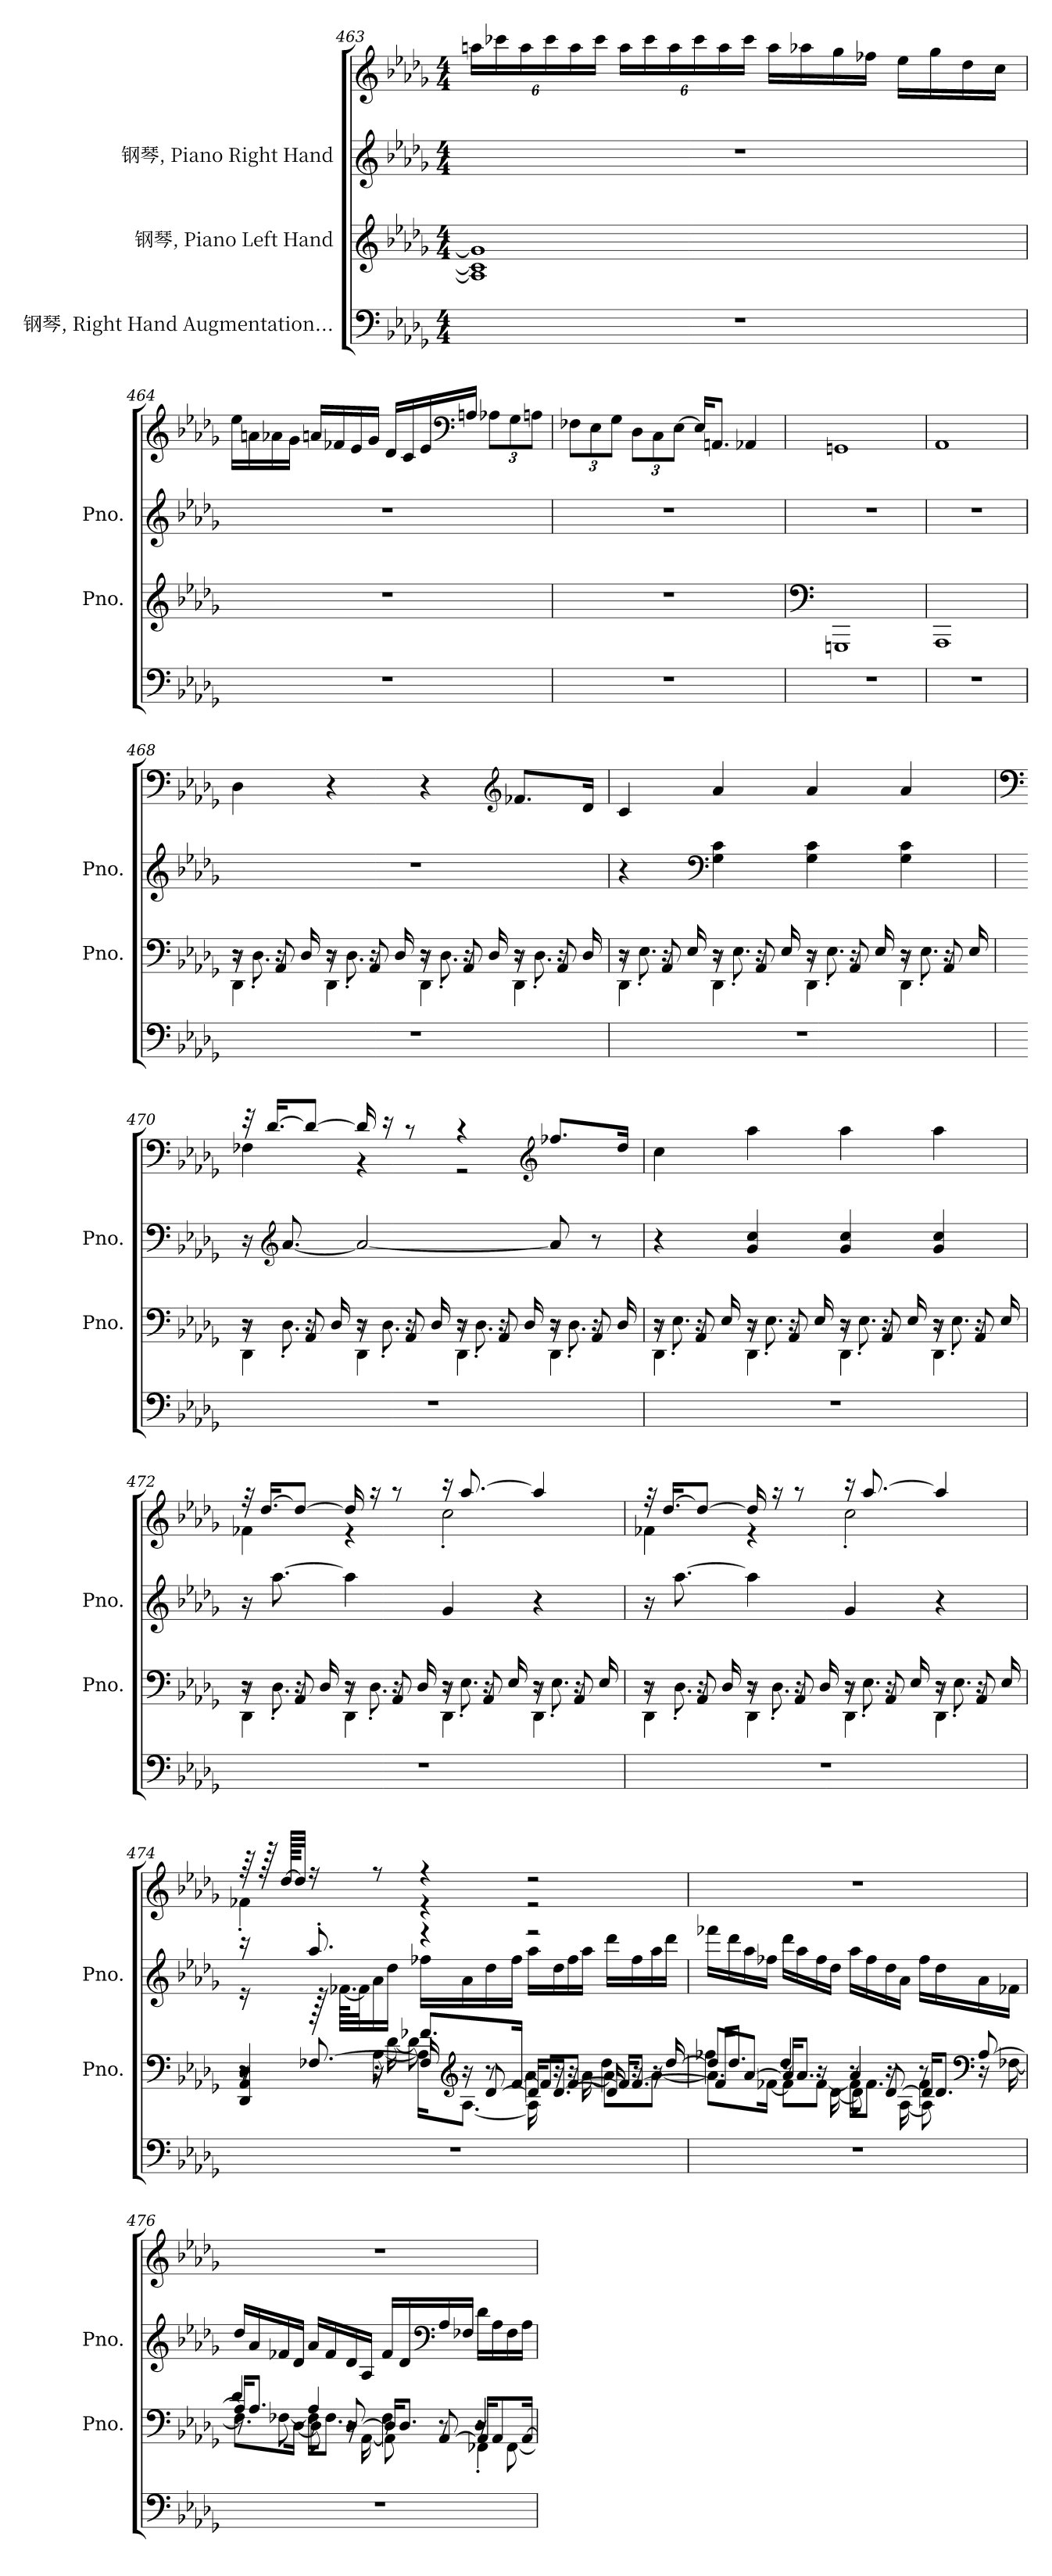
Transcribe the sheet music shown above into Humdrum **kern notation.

**kern	**kern	**kern	**kern
*part3	*part2	*part1	*part1
*staff4	*staff3	*staff2	*staff1
*I"钢琴, Right Hand Augmentation...	*I"钢琴, Piano Left Hand	*I"钢琴, Piano Right Hand	*
*	*I'Pno.	*I'Pno.	*
!!LO:PB:g=z
*clefF4	*clefG2	*clefG2	*clefG2
*k[b-e-a-d-g-]	*k[b-e-a-d-g-]	*k[b-e-a-d-g-]	*k[b-e-a-d-g-]
*M4/4	*M4/4	*M4/4	*M4/4
*	*	*	*Xbrackettup
=463	=463	=463	=463
1r	1A-] 1c] 1g-]	1r	24aan\LL
.	.	.	24ccc-X\
.	.	.	24aa\
.	.	.	24ccc-\
.	.	.	24aa\
.	.	.	24ccc-\JJ
.	.	.	24aa\LL
.	.	.	24ccc-\
.	.	.	24aa\
.	.	.	24ccc-\
.	.	.	24aa\
.	.	.	24ccc-\JJ
.	.	.	16aa\LL
.	.	.	16aa-X\
.	.	.	16gg-\
.	.	.	16ff-X\JJ
.	.	.	16ee-\LL
.	.	.	16gg-\
.	.	.	16dd-\
.	.	.	16cc\JJ
!!LO:LB:g=z
=464	=464	=464	=464
1r	1r	1r	16ee-\LL
.	.	.	16an\
.	.	.	16a-X\
.	.	.	16g-\JJ
.	.	.	16an/LL
.	.	.	16f-X/
.	.	.	16e-/
.	.	.	16g-/JJ
.	.	.	16d-/LL
.	.	.	16c/
.	.	.	16e-/
*	*	*	*clefF4
.	.	.	16An/JJ
.	.	.	12A-X\L
.	.	.	12G-\
.	.	.	12An\J
=465	=465	=465	=465
*	*	*	*MM163
1r	1r	1r	12F-X\L
.	.	.	12E-\
.	.	.	12G-\J
.	.	.	12D-\L
.	.	.	12C\
.	.	.	[12E-\J
.	.	.	16E-/KL]
.	.	.	8.AAn/J
.	.	.	4AA-X/
=466	=466	=466	=466
*	*clefF4	*	*
*	*	*	*MM140
1r	1GGGn	1r	1GGn
=467	=467	=467	=467
1r	1AAA-	1r	1AA-
!!LO:LB:g=z
=468	=468	=468	=468
*	*^	*	*
*	*	*^	*	*
*	*	*	*^	*	*
1r	8r	16r	8r	4DD-\	1r	4D-\
.	.	8.D-'\	.	.	.	.
.	16r	.	8AA-/	.	.	.
.	16D-/	.	.	.	.	.
.	8r	16r	8r	4DD-\	.	4r
.	.	8.D-'\	.	.	.	.
.	16r	.	8AA-/	.	.	.
.	16D-/	.	.	.	.	.
.	8r	16r	8r	4DD-\	.	4r
.	.	8.D-'\	.	.	.	.
.	16r	.	8AA-/	.	.	.
.	16D-/	.	.	.	.	.
*	*	*	*	*	*	*clefG2
.	8r	16r	8r	4DD-\	.	8.f-X/L
.	.	8.D-'\	.	.	.	.
.	16r	.	8AA-/	.	.	.
.	16D-/	.	.	.	.	16d-/Jk
!!LO:PB:g=z
=469	=469	=469	=469	=469	=469	=469
1r	8r	16r	8r	4DD-\	4r	4c/
.	.	8.E-'\	.	.	.	.
.	16r	.	8AA-/	.	.	.
.	16E-/	.	.	.	.	.
*	*	*	*	*	*clefF4	*
.	8r	16r	8r	4DD-\	4G-\ 4c\	4a-/
.	.	8.E-'\	.	.	.	.
.	16r	.	8AA-/	.	.	.
.	16E-/	.	.	.	.	.
.	8r	16r	8r	4DD-\	4G-\ 4c\	4a-/
.	.	8.E-'\	.	.	.	.
.	16r	.	8AA-/	.	.	.
.	16E-/	.	.	.	.	.
.	8r	16r	8r	4DD-\	4G-\ 4c\	4a-/
.	.	8.E-'\	.	.	.	.
.	16r	.	8AA-/	.	.	.
.	16E-/	.	.	.	.	.
!!LO:LB:g=z
=470	=470	=470	=470	=470	=470	=470
*	*	*	*	*	*	*clefF4
*	*	*	*	*	*	*^
1r	8r	16r	8r	4DD-\	16r	32r	4F-X\
.	.	.	.	.	.	[16.d-/KL	.
*	*	*	*	*	*clefG2	*	*
.	.	8.D-'\	.	.	[8.a-/	.	.
.	16r	.	8AA-/	.	.	8d-/J_	.
.	16D-/	.	.	.	.	.	.
.	8r	16r	8r	4DD-\	2a-/_	16d-/]	4r
.	.	8.D-'\	.	.	.	16r	.
.	16r	.	8AA-/	.	.	8r	.
.	16D-/	.	.	.	.	.	.
.	8r	16r	8r	4DD-\	.	4r	2r
.	.	8.D-'\	.	.	.	.	.
.	16r	.	8AA-/	.	.	.	.
.	16D-/	.	.	.	.	.	.
*	*	*	*	*	*	*clefG2	*
.	8r	16r	8r	4DD-\	8a-/]	8.ff-X/L	.
.	.	8.D-'\	.	.	.	.	.
.	16r	.	8AA-/	.	8r	.	.
.	16D-/	.	.	.	.	16dd-/Jk	.
*	*	*	*	*	*	*v	*v
!!LO:LB:g=z
=471	=471	=471	=471	=471	=471	=471
1r	8r	16r	8r	4DD-\	4r	4cc\
.	.	8.E-'\	.	.	.	.
.	16r	.	8AA-/	.	.	.
.	16E-/	.	.	.	.	.
.	8r	16r	8r	4DD-\	4g-/ 4cc/	4aa-\
.	.	8.E-'\	.	.	.	.
.	16r	.	8AA-/	.	.	.
.	16E-/	.	.	.	.	.
.	8r	16r	8r	4DD-\	4g-/ 4cc/	4aa-\
.	.	8.E-'\	.	.	.	.
.	16r	.	8AA-/	.	.	.
.	16E-/	.	.	.	.	.
.	8r	16r	8r	4DD-\	4g-/ 4cc/	4aa-\
.	.	8.E-'\	.	.	.	.
.	16r	.	8AA-/	.	.	.
.	16E-/	.	.	.	.	.
!!LO:PB:g=z
=472	=472	=472	=472	=472	=472	=472
*	*	*	*	*	*	*^
1r	8r	16r	8r	4DD-\	16r	32r	4f-X\
.	.	.	.	.	.	[16.dd-/KL	.
.	.	8.D-'\	.	.	[8.aa-\	.	.
.	16r	.	8AA-/	.	.	8dd-/J_	.
.	16D-/	.	.	.	.	.	.
.	8r	16r	8r	4DD-\	4aa-\]	16dd-/]	4r
.	.	8.D-'\	.	.	.	16r	.
.	16r	.	8AA-/	.	.	8r	.
.	16D-/	.	.	.	.	.	.
.	8r	16r	8r	4DD-\	4g-/	16r	2cc'\
.	.	8.E-'\	.	.	.	[8.aa-/	.
.	16r	.	8AA-/	.	.	.	.
.	16E-/	.	.	.	.	.	.
.	8r	16r	8r	4DD-\	4r	4aa-/]	.
.	.	8.E-'\	.	.	.	.	.
.	16r	.	8AA-/	.	.	.	.
.	16E-/	.	.	.	.	.	.
!!LO:LB:g=z	!!
=473	=473	=473	=473	=473	=473	=473	=473
1r	8r	16r	8r	4DD-\	16r	32r	4f-X\
.	.	.	.	.	.	[16.dd-/KL	.
.	.	8.D-'\	.	.	[8.aa-\	.	.
.	16r	.	8AA-/	.	.	8dd-/J_	.
.	16D-/	.	.	.	.	.	.
.	8r	16r	8r	4DD-\	4aa-\]	16dd-/]	4r
.	.	8.D-'\	.	.	.	16r	.
.	16r	.	8AA-/	.	.	8r	.
.	16D-/	.	.	.	.	.	.
.	8r	16r	8r	4DD-\	4g-/	16r	2cc'\
.	.	8.E-'\	.	.	.	[8.aa-/	.
.	16r	.	8AA-/	.	.	.	.
.	16E-/	.	.	.	.	.	.
.	8r	16r	8r	4DD-\	4r	4aa-/]	.
.	.	8.E-'\	.	.	.	.	.
.	16r	.	8AA-/	.	.	.	.
.	16E-/	.	.	.	.	.	.
!!LO:LB:g=z	!!
=474	=474	=474	=474	=474	=474	=474	=474
*	*	*	*	*	*	*MM160	*
*	*	*	*	*	*^	*	*
1r	16r	8r	4DD-/ 4AA-/ 4D-/	8r	16r	16r	64r	4f-X'\
.	.	.	.	.	.	.	128r	.
.	.	.	.	.	.	.	[128dd-/KKLLL	.
.	.	.	.	.	.	.	32dd-/JJJ]	.
.	[8.F-X/	.	.	.	8.aa-'/	128r	16r	.
.	.	.	.	.	.	[64.f-X\KLLL	.	.
.	.	.	.	.	.	32f-\J]	.	.
.	.	[8A-\	.	16r	.	16a-\	8r	.
.	.	.	.	[16d-\	.	16dd-\JJ	.	.
.	16F-/]	16A-\KL]	8.f-X/L	8d-\]	4r	16ff-X\LL	4r	4r
*	*clefG2	*	*	*	*	*	*	*
.	16r	[8.A-\J	.	.	.	16a-\	.	.
.	[8d-/	.	.	8r	.	16dd-\	.	.
.	.	.	[16f-/Jk	.	.	16ff-\JJ	.	.
.	16d-/KL]	16A-\]	8f-/L]	4a-\	2r	16aa-\LL	2r	2r
.	[8.d-/J	16r	.	.	.	16dd-\	.	.
.	.	16r	[8f-/J	.	.	16ff-\	.	.
.	.	[16a-\	.	.	.	16aa-\JJ	.	.
.	16d-/]	8a-\L]	16f-/KL]	4dd-\	.	16ddd-\LL	.	.
.	16r	.	[8.f-/J	.	.	16ff-\	.	.
.	16r	[8a-\J	.	.	.	16aa-\	.	.
.	[16dd-/	.	.	.	.	16ddd-\JJ	.	.
*	*	*	*	*	*v	*v	*	*
*	*	*	*	*	*	*v	*v
!!LO:PB:g=z
=475	=475	=475	=475	=475	=475	=475
*	*	*	*	*	*	*MM165
1r	8dd-/L]	8.a-\L]	16f-/KL]	4ff-X\	16fff-X\LL	1r
.	.	.	8.dd-/J	.	16ddd-\	.
.	[8a-/J	.	.	.	16aa-\	.
.	.	[16f-X\Jk	.	.	16ff-X\JJ	.
.	16a-/KL]	8f-\L]	4dd-/	8r	16ddd-\LL	.
.	8.a-/J	.	.	.	16aa-\	.
.	.	[8f-\J	.	16r	16ff-\	.
.	.	.	.	[16d-\	16dd-\JJ	.
.	4a-/	16f-\KL]	8r	8d-\]	16aa-\LL	.
.	.	8.f-\J	.	.	16ff-\	.
.	.	.	[8d-/	16r	16dd-\	.
.	.	.	.	[16A-\	16a-\JJ	.
.	8r	4f-\	16d-/KL]	8A-\]	16ff-\LL	.
.	.	.	8.d-/J	.	16dd-\	.
*	*clefF4	*	*	*	*	*
.	[8A-/	.	.	16r	16a-\	.
.	.	.	.	[16F-X\	16f-X\JJ	.
!!LO:LB:g=z
=476	=476	=476	=476	=476	=476	=476
*	*	*	*	*	*	*MM172
1r	16A-/KL]	8r	4d-/	8.F-\L]	16dd-/LL	1r
.	8.A-/J	.	.	.	16a-/	.
.	.	[8F-X\	.	.	16f-X/	.
.	.	.	.	[16D-\Jk	16d-/JJ	.
.	4A-/	16F-\KL]	8r	8D-\]	16a-/LL	.
.	.	8.F-\J	.	.	16f-/	.
.	.	.	[8D-/	16r	16d-/	.
.	.	.	.	[16AA-\	16A-/JJ	.
.	8r	4F-\	16D-/KL]	8AA-\]	16f-/LL	.
.	.	.	8.D-/J	.	16d-/	.
*	*	*	*	*	*clefF4	*
.	[8AA-/	.	.	8r	16A-/	.
.	.	.	.	.	16F-X/JJ	.
.	16AA-/KL]	8r	4D-/	4FF-X'\	16d-\LL	.
.	8AA-/	.	.	.	16A-\	.
.	.	[8FF-\	.	.	16F-\	.
.	[16AA-/Jk	.	.	.	16A-\JJ	.
*	*v	*v	*v	*v	*	*
=	=	=	=
*-	*-	*-	*-
